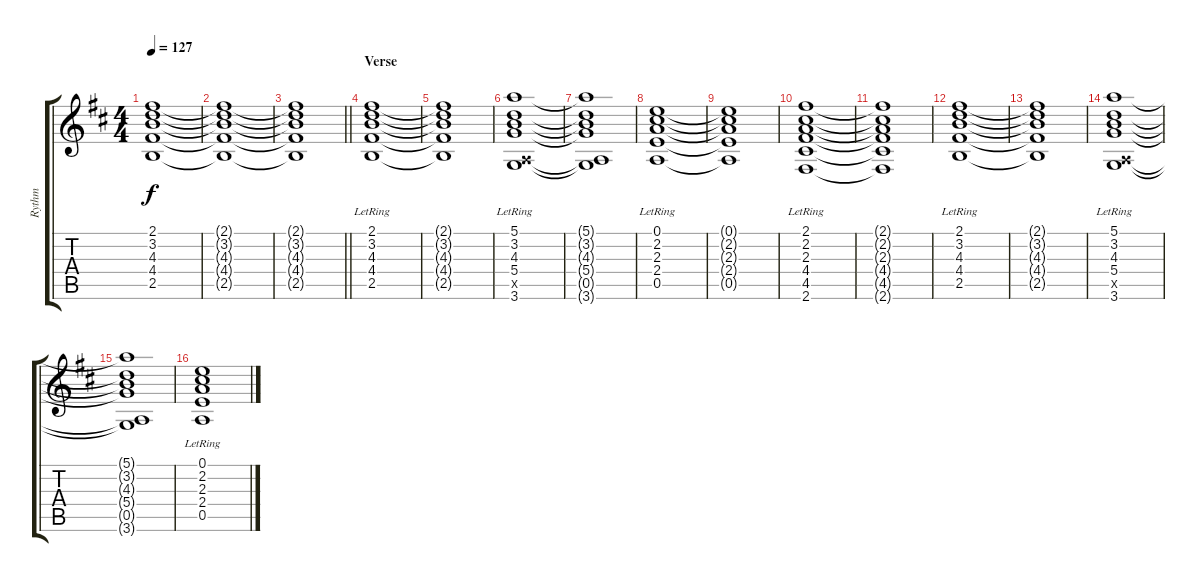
\track ("Rythm" "Rythm") {instrument electricguitarclean}
\staff {score tabs}
\tuning (E4 B3 G3 D3 A2 E2) {hide}
\ts (4 4)
\tempo 127
\clef g2
\ks d
(2.1{t} 3.2{t} 4.3{t} 4.4{t} 2.5{t}).1{dy f} |
(2.1{t} 3.2{t} 4.3{t} 4.4{t} 2.5{t}).1 |
\barLineRight lightlight
(2.1{t} 3.2{t} 4.3{t} 4.4{t} 2.5{t}).1 |
\section ("" "Verse")
(2.1{lr} 3.2{lr} 4.3{lr} 4.4{lr} 2.5{lr}).1 |
(2.1{t} 3.2{t} 4.3{t} 4.4{t} 2.5{t}).1 |
(5.1{lr} 3.2{lr} 4.3{lr} 5.4{lr} 0.5{x} 3.6{lr}).1 |
(5.1{t} 3.2{t} 4.3{t} 5.4{t} 0.5{t} 3.6{t}).1 |
(0.1{lr} 2.2{lr} 2.3{lr} 2.4{lr} 0.5{lr}).1 |
(0.1{t} 2.2{t} 2.3{t} 2.4{t} 0.5{t}).1 |
(2.1{lr} 2.2{lr} 2.3{lr} 4.4{lr} 4.5{lr} 2.6{lr}).1 |
(2.1{t} 2.2{t} 2.3{t} 4.4{t} 4.5{t} 2.6{t}).1 |
(2.1{lr} 3.2{lr} 4.3{lr} 4.4{lr} 2.5{lr}).1 |
(2.1{t} 3.2{t} 4.3{t} 4.4{t} 2.5{t}).1 |
(5.1{lr} 3.2{lr} 4.3{lr} 5.4{lr} 0.5{x} 3.6{lr}).1 |
(5.1{t} 3.2{t} 4.3{t} 5.4{t} 0.5{t} 3.6{t}).1 |
(0.1{lr} 2.2{lr} 2.3{lr} 2.4{lr} 0.5{lr}).1
